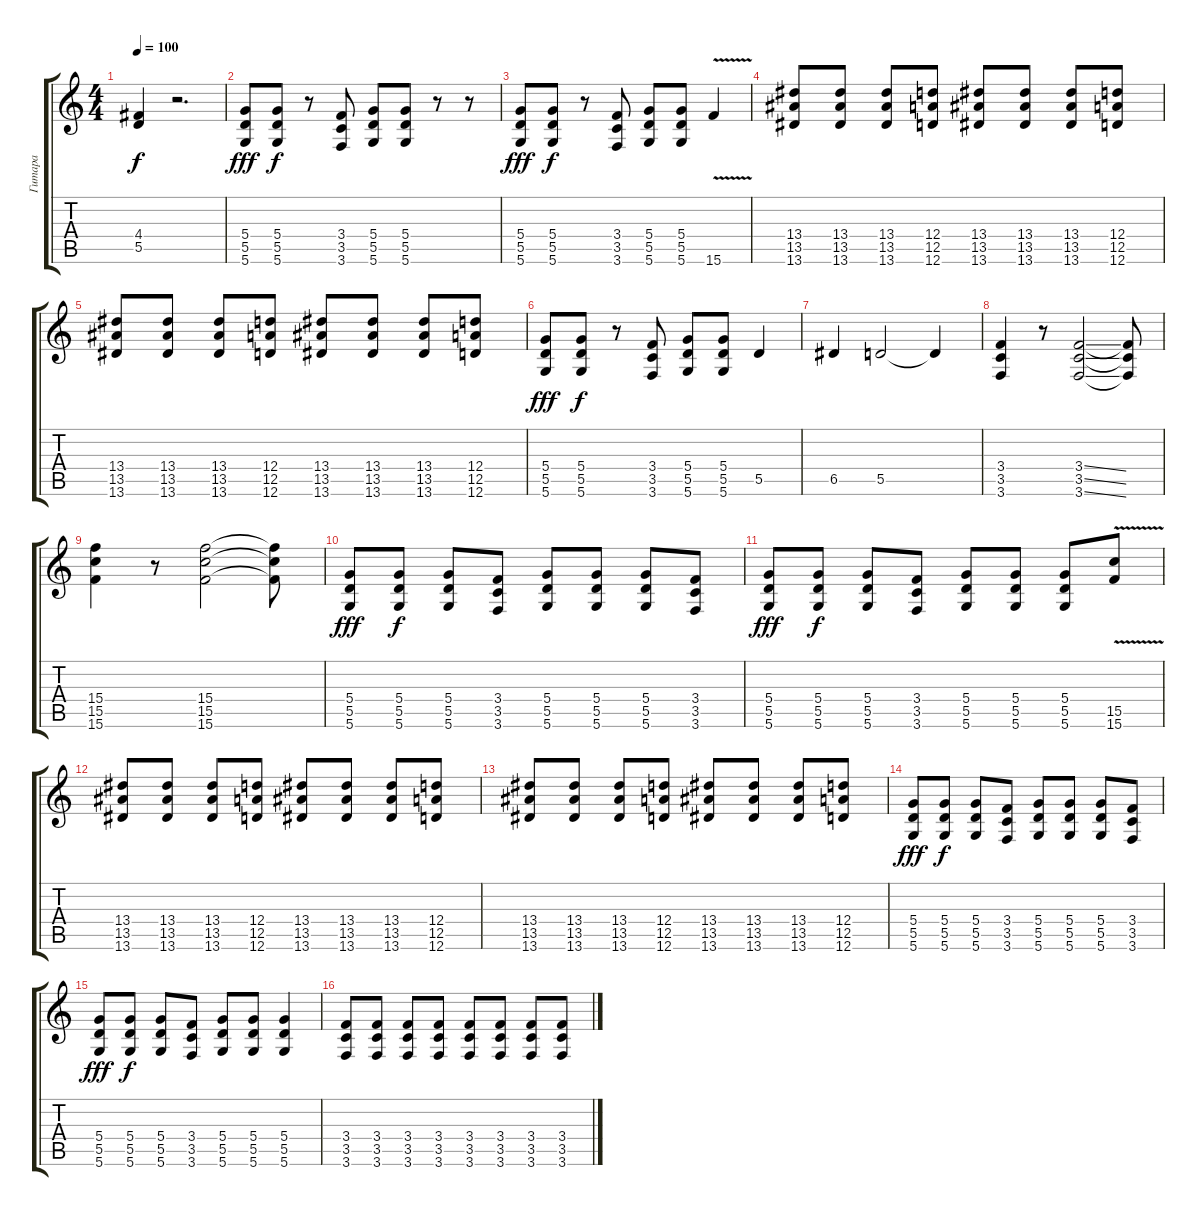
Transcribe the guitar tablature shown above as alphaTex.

\track ("Гитара" "Гитара") {instrument distortionguitar}
\staff {score tabs}
\tuning (E4 B3 G3 D3 A2 D2) {hide}
\ts (4 4)
\tempo 100
\clef g2
\ks c
(4.4 5.5).4{dy f} r.2{d} |
(5.4 5.5 5.6).8{dy fff} (5.4 5.5 5.6).8{dy f} r.8 (3.4 3.5 3.6).8 (5.4 5.5 5.6).8 (5.4 5.5 5.6).8 r.8 r.8 |
(5.4 5.5 5.6).8{dy fff} (5.4 5.5 5.6).8{dy f} r.8 (3.4 3.5 3.6).8 (5.4 5.5 5.6).8 (5.4 5.5 5.6).8 15.6{v}.4 |
(13.4 13.5 13.6).8 (13.4 13.5 13.6).8 (13.4 13.5 13.6).8 (12.4 12.5 12.6).8 (13.4 13.5 13.6).8 (13.4 13.5 13.6).8 (13.4 13.5 13.6).8 (12.4 12.5 12.6).8 |
(13.4 13.5 13.6).8 (13.4 13.5 13.6).8 (13.4 13.5 13.6).8 (12.4 12.5 12.6).8 (13.4 13.5 13.6).8 (13.4 13.5 13.6).8 (13.4 13.5 13.6).8 (12.4 12.5 12.6).8 |
(5.4 5.5 5.6).8{dy fff} (5.4 5.5 5.6).8{dy f} r.8 (3.4 3.5 3.6).8 (5.4 5.5 5.6).8 (5.4 5.5 5.6).8 5.5.4 |
6.5.4 5.5.2 5.5{t}.4 |
(3.4 3.5 3.6).4 r.8 (3.4{ss} 3.5{ss} 3.6{ss}).2 (3.4{t} 3.5{t} 3.6{t}).8 |
(15.4 15.5 15.6).4 r.8 (15.4 15.5 15.6).2 (15.4{t} 15.5{t} 15.6{t}).8 |
(5.4 5.5 5.6).8{dy fff} (5.4 5.5 5.6).8{dy f} (5.4 5.5 5.6).8 (3.4 3.5 3.6).8 (5.4 5.5 5.6).8 (5.4 5.5 5.6).8 (5.4 5.5 5.6).8 (3.4 3.5 3.6).8 |
(5.4 5.5 5.6).8{dy fff} (5.4 5.5 5.6).8{dy f} (5.4 5.5 5.6).8 (3.4 3.5 3.6).8 (5.4 5.5 5.6).8 (5.4 5.5 5.6).8 (5.4 5.5 5.6).8 (15.5{v} 15.6{v}).8 |
(13.4 13.5 13.6).8 (13.4 13.5 13.6).8 (13.4 13.5 13.6).8 (12.4 12.5 12.6).8 (13.4 13.5 13.6).8 (13.4 13.5 13.6).8 (13.4 13.5 13.6).8 (12.4 12.5 12.6).8 |
(13.4 13.5 13.6).8 (13.4 13.5 13.6).8 (13.4 13.5 13.6).8 (12.4 12.5 12.6).8 (13.4 13.5 13.6).8 (13.4 13.5 13.6).8 (13.4 13.5 13.6).8 (12.4 12.5 12.6).8 |
(5.4 5.5 5.6).8{dy fff} (5.4 5.5 5.6).8{dy f} (5.4 5.5 5.6).8 (3.4 3.5 3.6).8 (5.4 5.5 5.6).8 (5.4 5.5 5.6).8 (5.4 5.5 5.6).8 (3.4 3.5 3.6).8 |
(5.4 5.5 5.6).8{dy fff} (5.4 5.5 5.6).8{dy f} (5.4 5.5 5.6).8 (3.4 3.5 3.6).8 (5.4 5.5 5.6).8 (5.4 5.5 5.6).8 (5.4 5.5 5.6).4 |
(3.4 3.5 3.6).8 (3.4 3.5 3.6).8 (3.4 3.5 3.6).8 (3.4 3.5 3.6).8 (3.4 3.5 3.6).8 (3.4 3.5 3.6).8 (3.4 3.5 3.6).8 (3.4{ss} 3.5{ss} 3.6{ss}).8
